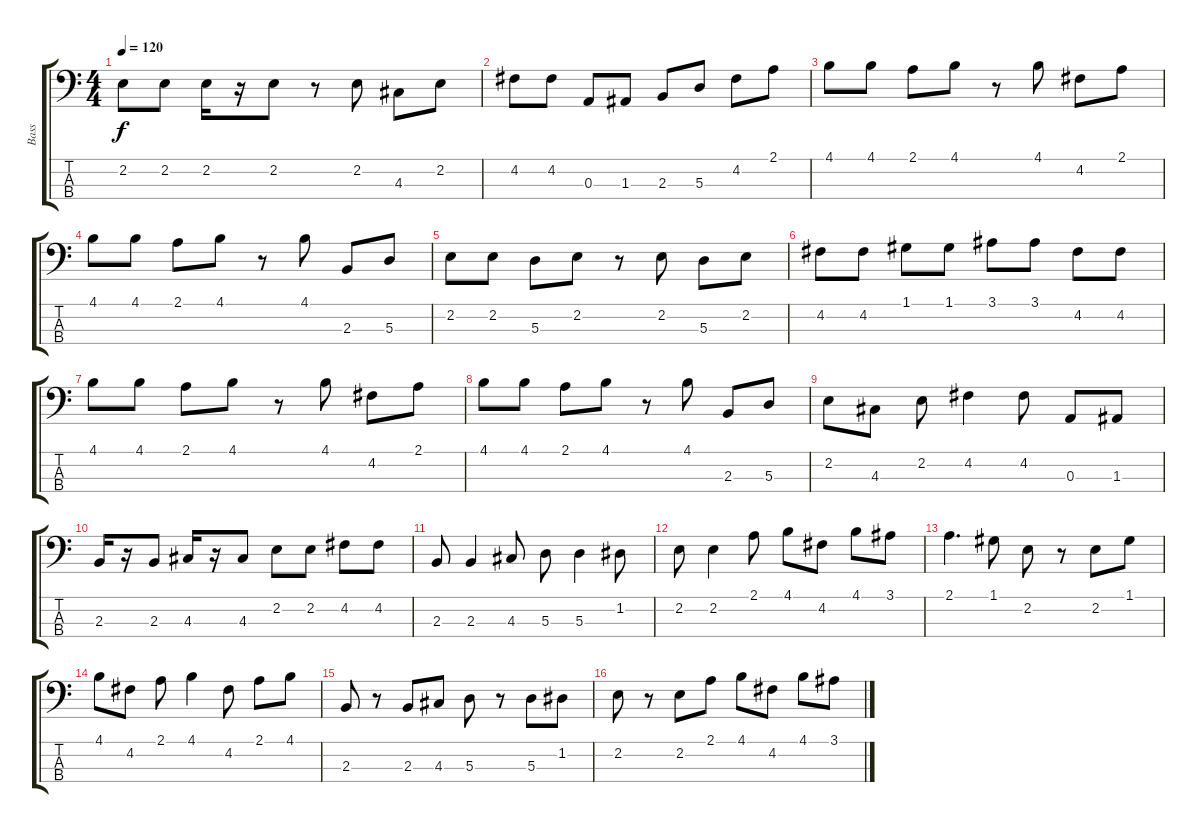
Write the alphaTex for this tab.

\track ("Bass" "Bass") {instrument electricbasspick}
\staff {score tabs}
\tuning (G2 D2 A1 E1) {hide}
\ts (4 4)
\tempo 120
\clef f4
\ks c
2.2.8{dy f} 2.2.8 2.2.16 r.16 2.2.8 r.8 2.2.8 4.3.8 2.2.8 |
4.2.8 4.2.8 0.3.8 1.3.8 2.3.8 5.3.8 4.2.8 2.1.8 |
4.1.8 4.1.8 2.1.8 4.1.8 r.8 4.1.8 4.2.8 2.1.8 |
4.1.8 4.1.8 2.1.8 4.1.8 r.8 4.1.8 2.3.8 5.3.8 |
2.2.8 2.2.8 5.3.8 2.2.8 r.8 2.2.8 5.3.8 2.2.8 |
4.2.8 4.2.8 1.1.8 1.1.8 3.1.8 3.1.8 4.2.8 4.2.8 |
4.1.8 4.1.8 2.1.8 4.1.8 r.8 4.1.8 4.2.8 2.1.8 |
4.1.8 4.1.8 2.1.8 4.1.8 r.8 4.1.8 2.3.8 5.3.8 |
2.2.8 4.3.8 2.2.8 4.2.4 4.2.8 0.3.8 1.3.8 |
2.3.16 r.16 2.3.8 4.3.16 r.16 4.3.8 2.2.8 2.2.8 4.2.8 4.2.8 |
2.3.8 2.3.4 4.3.8 5.3.8 5.3.4 1.2.8 |
2.2.8 2.2.4 2.1.8 4.1.8 4.2.8 4.1.8 3.1.8 |
2.1.4{d} 1.1.8 2.2.8 r.8 2.2.8 1.1.8 |
4.1.8 4.2.8 2.1.8 4.1.4 4.2.8 2.1.8 4.1.8 |
2.3.8 r.8 2.3.8 4.3.8 5.3.8 r.8 5.3.8 1.2.8 |
2.2.8 r.8 2.2.8 2.1.8 4.1.8 4.2.8 4.1.8 3.1.8
